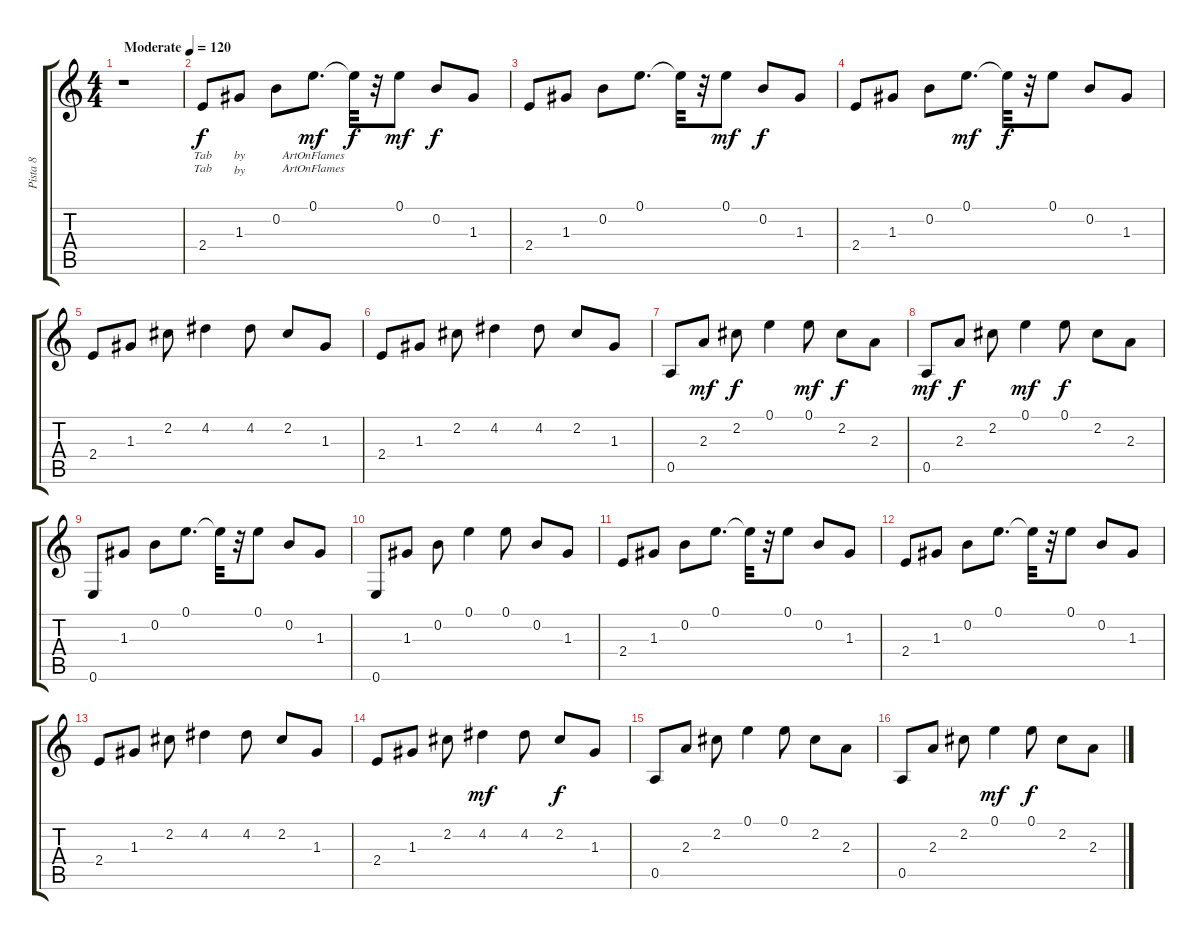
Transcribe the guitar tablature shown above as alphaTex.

\track ("Pista 8" "Pista 8") {instrument acousticguitarsteel}
\staff {score tabs}
\tuning (E4 B3 G3 D3 A2 E2) {hide}
\ts (4 4)
\tempo (120 "Moderate")
\clef g2
\ks c
r.1{dy f instrument acousticguitarsteel} |
2.4.8{lyrics (0 "Tab") lyrics (1 "Tab") lyrics (2 "") lyrics (3 "") lyrics (4 "")} 1.3.8{lyrics (0 "by") lyrics (1 "by") lyrics (2 "") lyrics (3 "") lyrics (4 "")} 0.2.8{lyrics (0 "") lyrics (1 "") lyrics (2 "") lyrics (3 "") lyrics (4 "")} 0.1.8{d lyrics (0 "ArtOnFlames") lyrics (1 "ArtOnFlames") lyrics (2 "") lyrics (3 "") lyrics (4 "") dy mf} 0.1{t}.32{dy f} r.32 0.1.8{dy mf} 0.2.8{dy f} 1.3.8 |
2.4.8 1.3.8 0.2.8 0.1.8{d} 0.1{t}.32 r.32 0.1.8{dy mf} 0.2.8{dy f} 1.3.8 |
2.4.8 1.3.8 0.2.8 0.1.8{d dy mf} 0.1{t}.32{dy f} r.32 0.1.8 0.2.8 1.3.8 |
2.4.8 1.3.8 2.2.8 4.2.4 4.2.8 2.2.8 1.3.8 |
2.4.8 1.3.8 2.2.8 4.2.4 4.2.8 2.2.8 1.3.8 |
0.5.8 2.3.8{dy mf} 2.2.8{dy f} 0.1.4 0.1.8{dy mf} 2.2.8{dy f} 2.3.8 |
0.5.8{dy mf} 2.3.8{dy f} 2.2.8 0.1.4{dy mf} 0.1.8{dy f} 2.2.8 2.3.8 |
0.6.8 1.3.8 0.2.8 0.1.8{d} 0.1{t}.32 r.32 0.1.8 0.2.8 1.3.8 |
0.6.8 1.3.8 0.2.8 0.1.4 0.1.8 0.2.8 1.3.8 |
2.4.8 1.3.8 0.2.8 0.1.8{d} 0.1{t}.32 r.32 0.1.8 0.2.8 1.3.8 |
2.4.8 1.3.8 0.2.8 0.1.8{d} 0.1{t}.32 r.32 0.1.8 0.2.8 1.3.8 |
2.4.8 1.3.8 2.2.8 4.2.4 4.2.8 2.2.8 1.3.8 |
2.4.8 1.3.8 2.2.8 4.2.4{dy mf} 4.2.8 2.2.8{dy f} 1.3.8 |
0.5.8 2.3.8 2.2.8 0.1.4 0.1.8 2.2.8 2.3.8 |
0.5.8 2.3.8 2.2.8 0.1.4{dy mf} 0.1.8{dy f} 2.2.8 2.3.8
